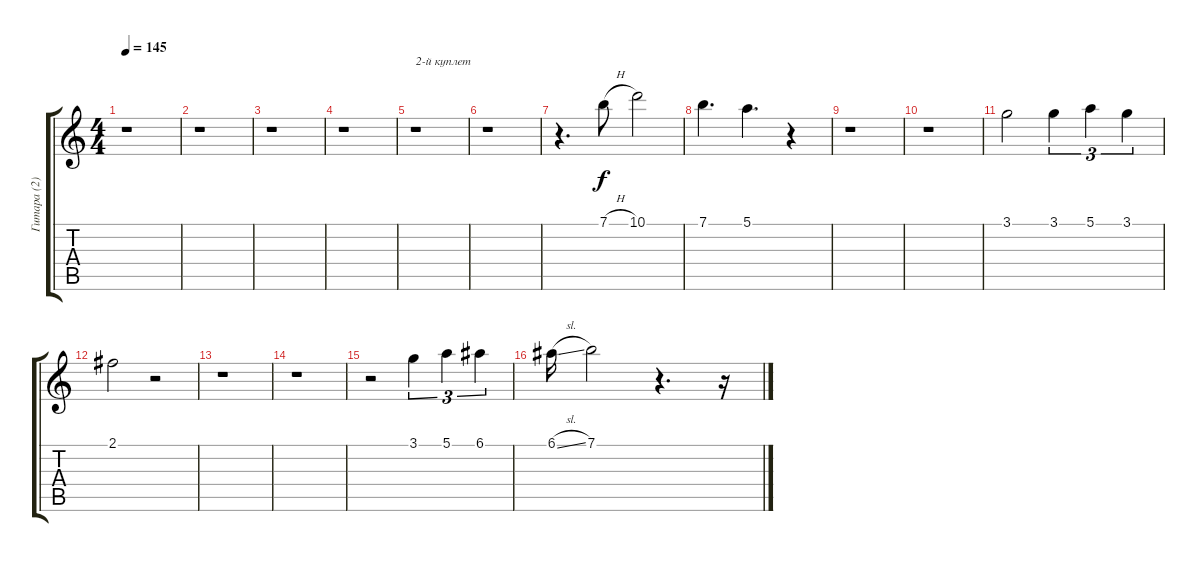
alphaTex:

\track ("Гитара (2)" "Гитара (2)") {instrument acousticguitarsteel}
\staff {score tabs}
\tuning (E4 B3 G3 D3 A2 E2) {hide}
\ts (4 4)
\tempo 145
\clef g2
\ks c
r.1{dy f} |
r.1 |
r.1 |
r.1 |
r.1{txt "2-й куплет"} |
r.1 |
r.4{d} 7.1{h}.8 10.1.2 |
7.1.4{d} 5.1.4{d} r.4 |
r.1 |
r.1 |
3.1.2 3.1.4{tu (3 2)} 5.1.4{tu (3 2)} 3.1.4{tu (3 2)} |
2.1.2 r.2 |
r.1 |
r.1 |
r.2 3.1.4{tu (3 2)} 5.1.4{tu (3 2)} 6.1.4{tu (3 2)} |
6.1{sl}.16 7.1.2 r.4{d} r.16
